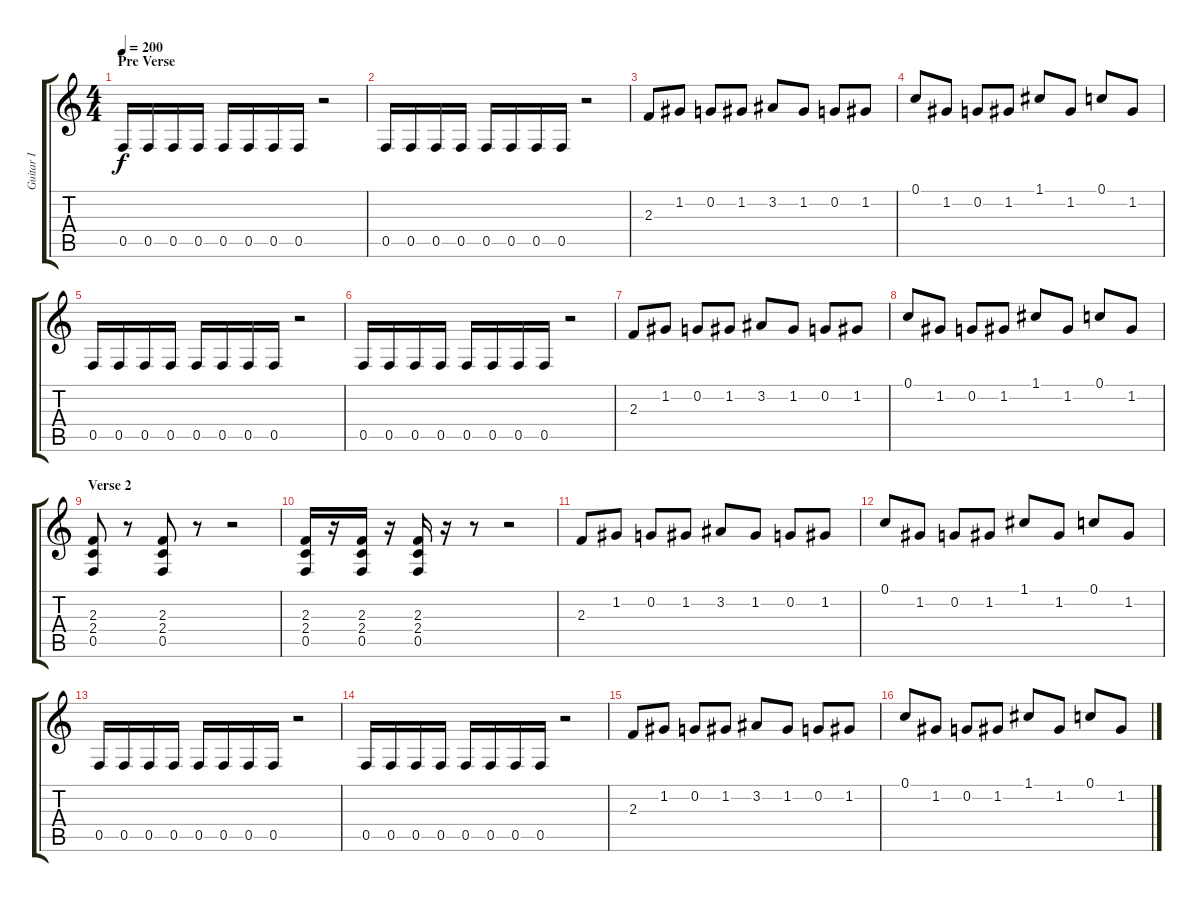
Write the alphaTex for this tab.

\track ("Guitar I" "Guitar I") {instrument distortionguitar}
\staff {score tabs}
\tuning (C4 G3 Eb3 Bb2 F2 C2) {hide}
\ts (4 4)
\section ("" "Pre Verse")
\tempo 200
\clef g2
\ks c
0.5.16{dy f} 0.5.16 0.5.16 0.5.16 0.5.16 0.5.16 0.5.16 0.5.16 r.2 |
0.5.16 0.5.16 0.5.16 0.5.16 0.5.16 0.5.16 0.5.16 0.5.16 r.2 |
2.3.8 1.2.8 0.2.8 1.2.8 3.2.8 1.2.8 0.2.8 1.2.8 |
0.1.8 1.2.8 0.2.8 1.2.8 1.1.8 1.2.8 0.1.8 1.2.8 |
0.5.16 0.5.16 0.5.16 0.5.16 0.5.16 0.5.16 0.5.16 0.5.16 r.2 |
0.5.16 0.5.16 0.5.16 0.5.16 0.5.16 0.5.16 0.5.16 0.5.16 r.2 |
2.3.8 1.2.8 0.2.8 1.2.8 3.2.8 1.2.8 0.2.8 1.2.8 |
0.1.8 1.2.8 0.2.8 1.2.8 1.1.8 1.2.8 0.1.8 1.2.8 |
\section ("" "Verse 2")
(2.3 2.4 0.5).8 r.8 (2.3 2.4 0.5).8 r.8 r.2 |
(2.3 2.4 0.5).16 r.16 (2.3 2.4 0.5).16 r.16 (2.3 2.4 0.5).16 r.16 r.8 r.2 |
2.3.8 1.2.8 0.2.8 1.2.8 3.2.8 1.2.8 0.2.8 1.2.8 |
0.1.8 1.2.8 0.2.8 1.2.8 1.1.8 1.2.8 0.1.8 1.2.8 |
0.5.16 0.5.16 0.5.16 0.5.16 0.5.16 0.5.16 0.5.16 0.5.16 r.2 |
0.5.16 0.5.16 0.5.16 0.5.16 0.5.16 0.5.16 0.5.16 0.5.16 r.2 |
2.3.8 1.2.8 0.2.8 1.2.8 3.2.8 1.2.8 0.2.8 1.2.8 |
0.1.8 1.2.8 0.2.8 1.2.8 1.1.8 1.2.8 0.1.8 1.2.8
